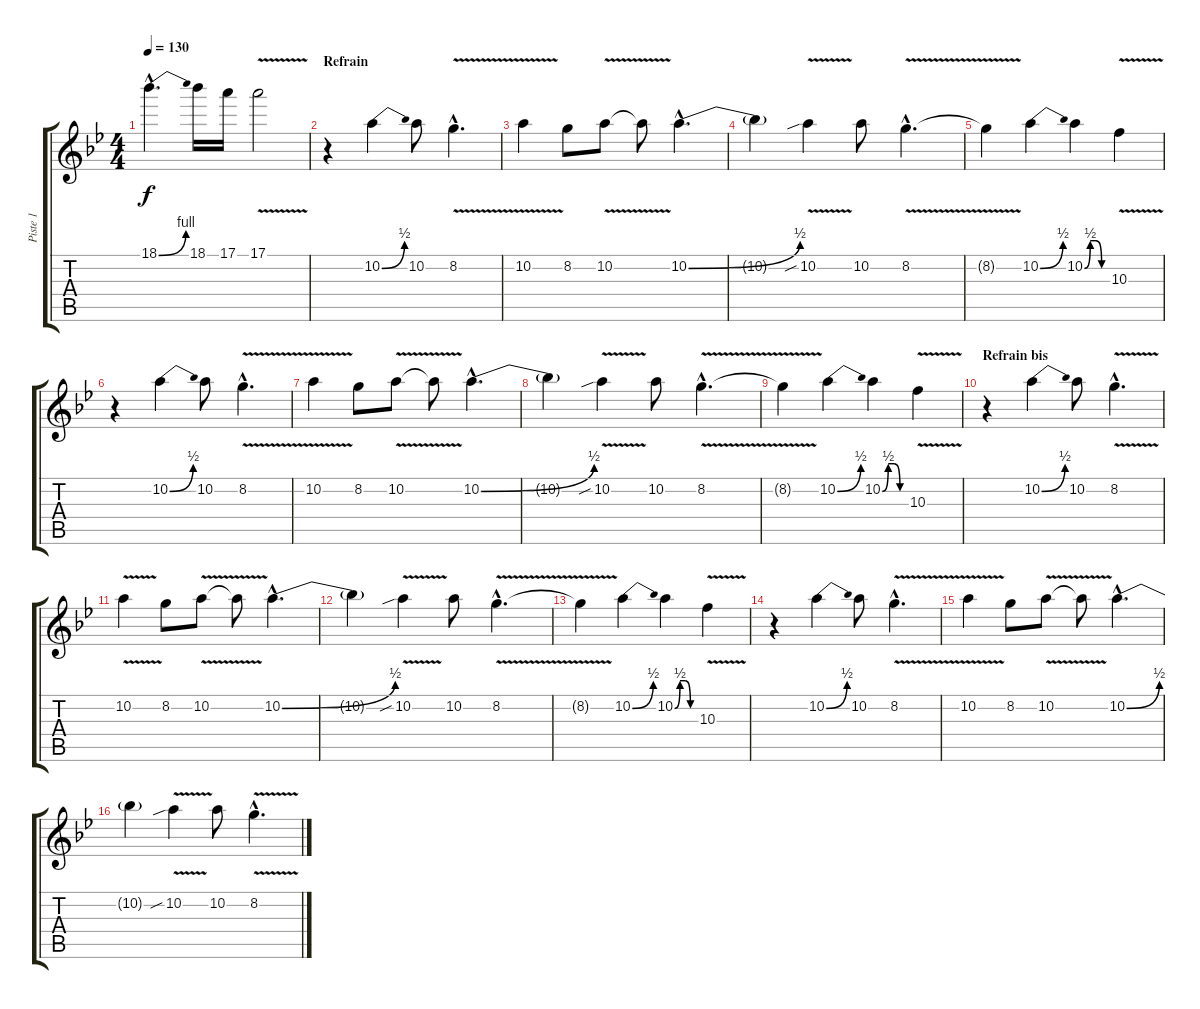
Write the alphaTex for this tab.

\track ("Piste 1" "Piste 1") {instrument distortionguitar}
\staff {score tabs}
\tuning (E4 B3 G3 D3 A2 E2) {hide}
\ts (4 4)
\tempo 130
\clef g2
\ks gminor
18.1{be (bend 0 0 60 4) hac}.4{d dy f} 18.1.16 17.1.16 17.1{v}.2 |
\section ("" "Refrain")
r.4 10.2{be (bend 0 0 60 2)}.4 10.2.8 8.2{v hac}.4{d} |
10.2{v}.4 8.2.8 10.2{v}.8 10.2{t}.8 10.2{be (bend 0 0 60 2) hac}.4{d} |
10.2{t}.4 10.2{v sib}.4 10.2.8 8.2{v hac}.4{d} |
8.2{t}.4 10.2{be (bend 0 0 60 2)}.4 10.2{be (custom 0 0 15 2 30 2 45 0 60 0)}.4 10.3{v}.4 |
r.4 10.2{be (bend 0 0 60 2)}.4 10.2.8 8.2{v hac}.4{d} |
10.2{v}.4 8.2.8 10.2{v}.8 10.2{t}.8 10.2{be (bend 0 0 60 2) hac}.4{d} |
10.2{t}.4 10.2{v sib}.4 10.2.8 8.2{v hac}.4{d} |
8.2{t}.4 10.2{be (bend 0 0 60 2)}.4 10.2{be (custom 0 0 15 2 30 2 45 0 60 0)}.4 10.3{v}.4 |
\section ("" "Refrain bis")
r.4 10.2{be (bend 0 0 60 2)}.4 10.2.8 8.2{v hac}.4{d} |
10.2{v}.4 8.2.8 10.2{v}.8 10.2{t}.8 10.2{be (bend 0 0 60 2) hac}.4{d} |
10.2{t}.4 10.2{v sib}.4 10.2.8 8.2{v hac}.4{d} |
8.2{t}.4 10.2{be (bend 0 0 60 2)}.4 10.2{be (custom 0 0 15 2 30 2 45 0 60 0)}.4 10.3{v}.4 |
r.4 10.2{be (bend 0 0 60 2)}.4 10.2.8 8.2{v hac}.4{d} |
10.2{v}.4 8.2.8 10.2{v}.8 10.2{t}.8 10.2{be (bend 0 0 60 2) hac}.4{d} |
10.2{t}.4 10.2{v sib}.4 10.2.8 8.2{v hac}.4{d}
